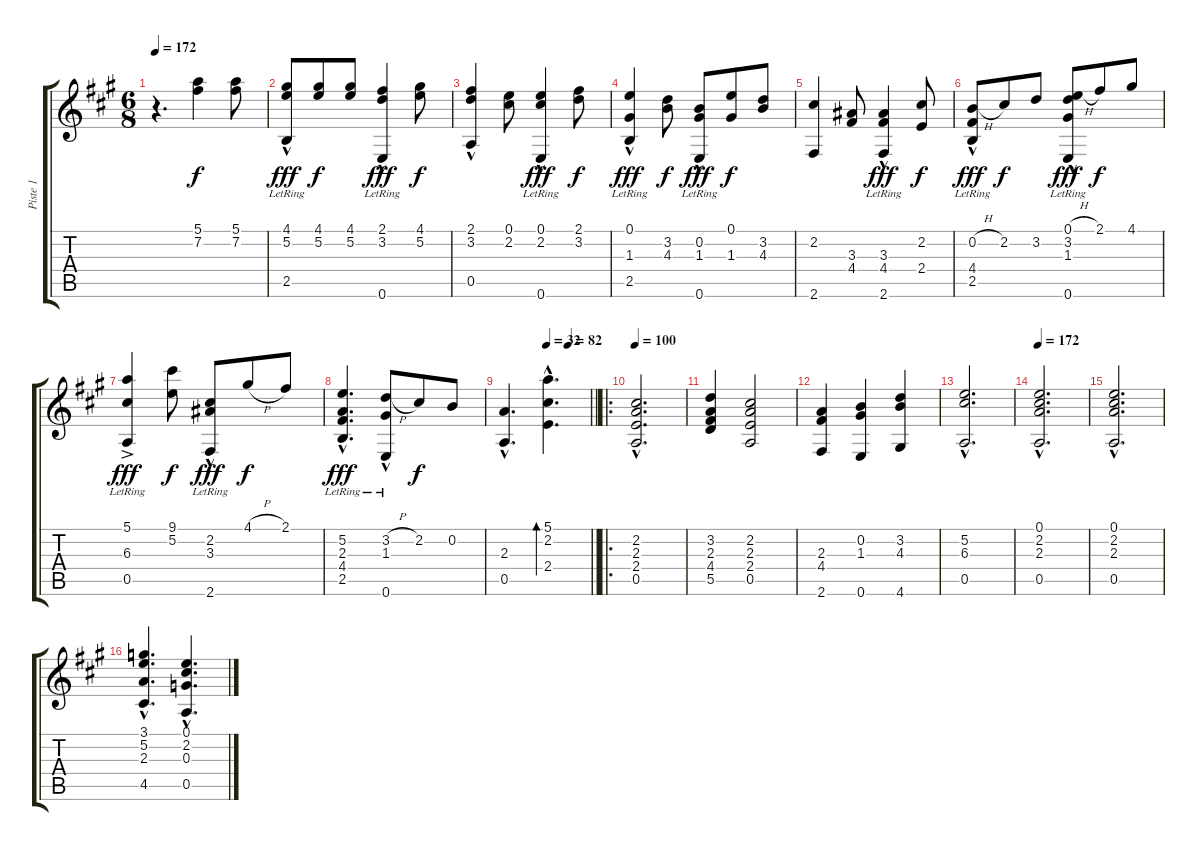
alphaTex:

\track ("Piste 1" "Piste 1") {instrument acousticguitarsteel}
\staff {score tabs}
\tuning (E4 B3 G3 D3 A2 E2) {hide}
\ts (6 8)
\tempo 172
\clef g2
\ks a
r.4{d dy f instrument acousticguitarsteel} (5.1 7.2).4 (5.1 7.2).8 |
(4.1 5.2 2.5{hac lr}).8{dy fff} (4.1 5.2).8{dy f} (4.1 5.2).8 (2.1 3.2 0.6{hac lr}).4{dy fff} (4.1 5.2).8{dy f} |
(2.1 3.2 0.5{hac}).4 (0.1 2.2).8 (0.1 2.2 0.6{hac lr}).4{dy fff} (2.1 3.2).8{dy f} |
(0.1 1.3 2.5{hac lr}).4{dy fff} (3.2 4.3).8{dy f} (0.2 1.3 0.6{hac lr}).8{dy fff} (0.1 1.3).8{dy f} (3.2 4.3).8 |
(2.2 2.6).4 (3.3 4.4).8 (3.3 4.4 2.6{hac lr}).4{dy fff} (2.2 2.4).8{dy f} |
(0.2{h} 4.4{hac} 2.5{hac lr}).8{dy fff} 2.2.8{dy f} 3.2.8 (0.1{h} 3.2{hac} 1.3{hac} 0.6{hac lr}).8{dy fff} 2.1.8{dy f} 4.1.8 |
(5.1 6.3 0.5{ac lr}).4{dy fff} (9.1 5.2).8{dy f} (2.2 3.3 2.6{hac lr}).8{dy fff} 4.1{h}.8{dy f} 2.1.8 |
(5.2{hac} 2.3{hac} 4.4{hac} 2.5{hac lr}).4{d dy fff} (3.2{h} 1.3{hac} 0.6{hac lr}).8 2.2.8{dy f} 0.2.8 |
\tempo (32 0.5)
\tempo (82 0.75)
\barLineRight lightlight
(2.3{hac} 0.5{hac}).4{d} (5.1{hac} 2.2{hac} 2.4{hac}).4{d bd 240} |
\ro
\tempo 100
(2.2{hac} 2.3{hac} 2.4{hac} 0.5{hac}).2{d volume 12} |
(3.2 2.3 4.4 5.5).4 (2.2 2.3 2.4 0.5).2 |
(2.3 4.4 2.6).4 (0.2 1.3 0.6).4 (3.2 4.3 4.6).4 |
(5.2{hac} 6.3{hac} 0.5{hac}).2{d} |
\tempo 172
(0.1{hac} 2.2{hac} 2.3{hac} 0.5{hac}).2{d} |
(0.1{hac} 2.2{hac} 2.3{hac} 0.5{hac}).2{d} |
(3.1{hac} 5.2{hac} 2.3{hac} 4.5{hac}).4{d} (0.1{hac} 2.2{hac} 0.3{hac} 0.5{hac}).4{d}
